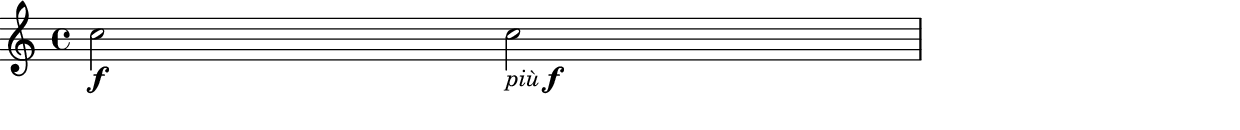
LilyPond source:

%% Generated by lilypond-book.py
%% Options: [exampleindent=10.16\mm,indent=0\mm,line-width=160\mm]
\include "lilypond-book-preamble.ly"


% ****************************************************************
% Start cut-&-pastable-section
% ****************************************************************



\paper {
  indent = 0\mm
  line-width = 160\mm
  % offset the left padding, also add 1mm as lilypond creates cropped
  % images with a little space on the right
  line-width = #(- line-width (* mm  3.000000) (* mm 1))
}

\layout {
  
}





% ****************************************************************
% ly snippet:
% ****************************************************************
\sourcefilename "combining-dynamics-with-markup-texts.ly"
\sourcefileline 0
%% DO NOT EDIT this file manually; it is automatically
%% generated from LSR http://lsr.di.unimi.it
%% Make any changes in LSR itself, or in Documentation/snippets/new/ ,
%% and then run scripts/auxiliar/makelsr.py
%%
%% This file is in the public domain.
\version "2.18.0"

\header {
%% Translation of GIT committish: 8ffecf6be17c6ec2ff87cf31873121a8cce29b09
  texidoces = "
Ciertas indicaciones dinámicas pueden llevar textos (como @qq{più
forte} o @qq{piano subito}). Se pueden producir usando un bloque
@code{\\markup}.

"
  doctitlees = "Combinar indicaciones dinámicas con marcados textuales"

%% Translation of GIT committish: 8eae9a75fb3ec1d0b6633103c8a652608c8fa630
  texidocfr = "
Certaines indications de nuance peuvent requérir un complément textuel,
comme « più forte » ou « piano subito ».  Elles se réalisent aisément
à l'aide d'un bloc @code{\\markup}.

"
  doctitlefr = "Combinaison de nuance et de texte"

  lsrtags = "expressive-marks, really-simple, text"

  texidoc = "
Some dynamics may involve text indications (such as @qq{più forte} or
@qq{piano subito}). These can be produced using a @code{\\markup}
block.

"
  doctitle = "Combining dynamics with markup texts"
} % begin verbatim

piuF = \markup { \italic più \dynamic f }

\layout { ragged-right = ##f }

\relative c'' {
  c2\f c-\piuF
}



% ****************************************************************
% end ly snippet
% ****************************************************************
